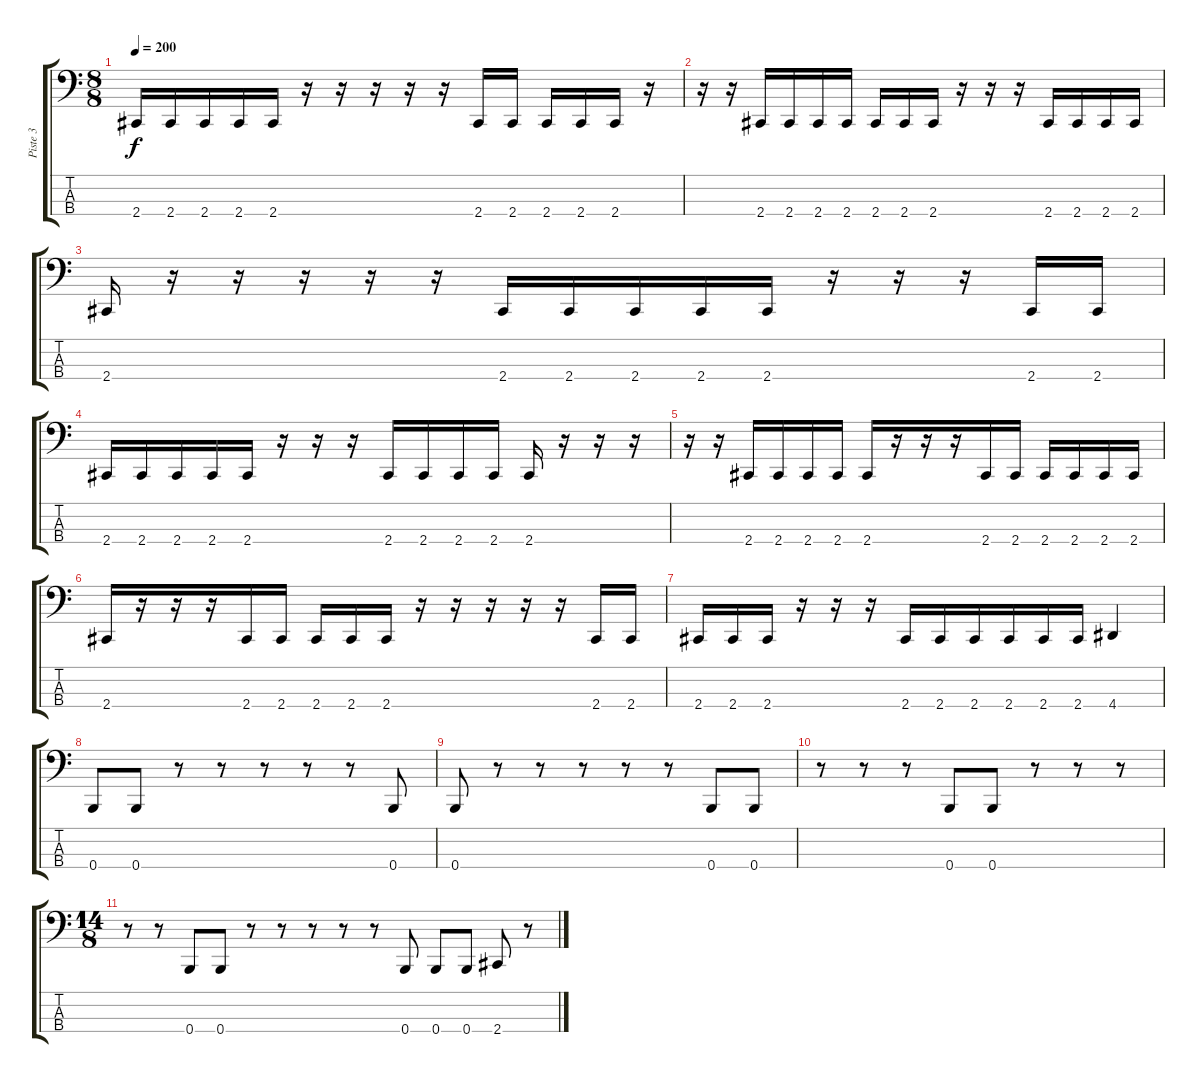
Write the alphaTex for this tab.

\track ("Piste 3" "Piste 3") {instrument electricbasspick}
\staff {score tabs}
\tuning (D2 A1 E1 B0) {hide}
\ts (8 8)
\tempo 200
\clef f4
\ks c
2.4.16{dy f} 2.4.16 2.4.16 2.4.16 2.4.16 r.16 r.16 r.16 r.16 r.16 2.4.16 2.4.16 2.4.16 2.4.16 2.4.16 r.16 |
r.16 r.16 2.4.16 2.4.16 2.4.16 2.4.16 2.4.16 2.4.16 2.4.16 r.16 r.16 r.16 2.4.16 2.4.16 2.4.16 2.4.16 |
2.4.16 r.16 r.16 r.16 r.16 r.16 2.4.16 2.4.16 2.4.16 2.4.16 2.4.16 r.16 r.16 r.16 2.4.16 2.4.16 |
2.4.16 2.4.16 2.4.16 2.4.16 2.4.16 r.16 r.16 r.16 2.4.16 2.4.16 2.4.16 2.4.16 2.4.16 r.16 r.16 r.16 |
r.16 r.16 2.4.16 2.4.16 2.4.16 2.4.16 2.4.16 r.16 r.16 r.16 2.4.16 2.4.16 2.4.16 2.4.16 2.4.16 2.4.16 |
2.4.16 r.16 r.16 r.16 2.4.16 2.4.16 2.4.16 2.4.16 2.4.16 r.16 r.16 r.16 r.16 r.16 2.4.16 2.4.16 |
2.4.16 2.4.16 2.4.16 r.16 r.16 r.16 2.4.16 2.4.16 2.4.16 2.4.16 2.4.16 2.4.16 4.4.4 |
0.4.8 0.4.8 r.8 r.8 r.8 r.8 r.8 0.4.8 |
0.4.8 r.8 r.8 r.8 r.8 r.8 0.4.8 0.4.8 |
r.8 r.8 r.8 0.4.8 0.4.8 r.8 r.8 r.8 |
\ts (14 8)
r.8 r.8 0.4.8 0.4.8 r.8 r.8 r.8 r.8 r.8 0.4.8 0.4.8 0.4.8 2.4.8 r.8
